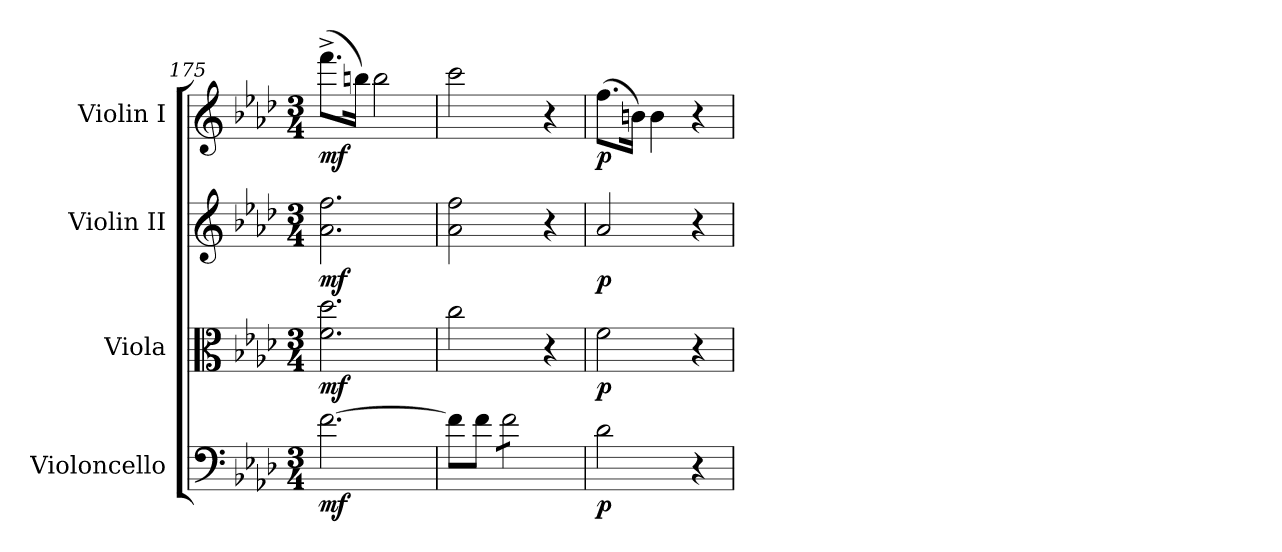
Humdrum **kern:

**kern	**dynam	**kern	**dynam	**kern	**dynam	**kern	**dynam
*part4	*part4	*part3	*part3	*part2	*part2	*part1	*part1
*staff4	*staff4	*staff3	*staff3	*staff2	*staff2	*staff1	*staff1
*I"Violoncello	*	*I"Viola	*	*I"Violin II	*	*I"Violin I	*
*I'Vc	*	*I'Vla	*	*I'Vln	*	*I'Vln	*
!!LO:PB:g=z
*clefF4	*	*clefC3	*	*clefG2	*	*clefG2	*
*k[b-e-a-d-]	*	*k[b-e-a-d-]	*	*k[b-e-a-d-]	*	*k[b-e-a-d-]	*
*M3/4	*	*M3/4	*	*M3/4	*	*M3/4	*
=175	=175	=175	=175	=175	=175	=175	=175
!	!LO:DY:b	!	!LO:DY:b	!	!LO:DY:b	!	!LO:DY:b
[2.f\	mf	2.f\ 2.dd-\	mf	2.a-\ 2.ff\	mf	(>8.fff^\L	mf
.	.	.	.	.	.	16bbn\Jk)	.
.	.	.	.	.	.	2bb\	.
=176	=176	=176	=176	=176	=176	=176	=176
8f\L]	.	2cc\	.	2a-\ 2ff\	.	2ccc\	.
8f\J	.	.	.	.	.	.	.
*tremolo	*	*	*	*	*	*	*
8f\L	.	.	.	.	.	.	.
8f\	.	.	.	.	.	.	.
8f\	.	4r	.	4r	.	4r	.
8f\J	.	.	.	.	.	.	.
*Xtremolo	*	*	*	*	*	*	*
=177	=177	=177	=177	=177	=177	=177	=177
!	!LO:DY:b	!	!LO:DY:b	!	!LO:DY:b	!	!LO:DY:b
2d-\	p	2f\	p	2a-/	p	(>8.ff\L	p
.	.	.	.	.	.	16bn\Jk)	.
.	.	.	.	.	.	4b\	.
4r	.	4r	.	4r	.	4r	.
=	=	=	=	=	=	=	=
*-	*-	*-	*-	*-	*-	*-	*-
